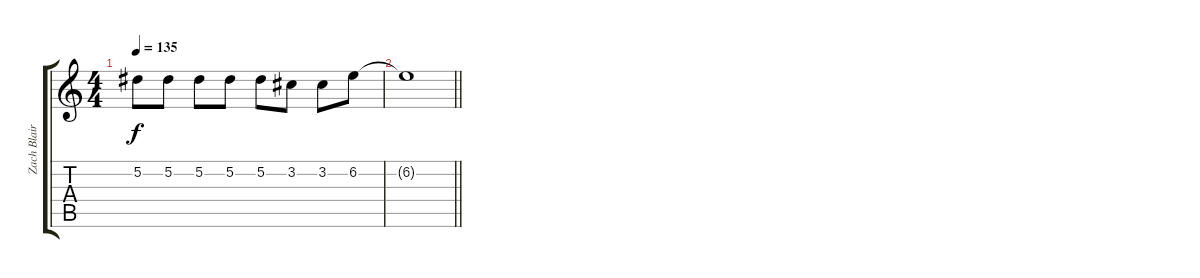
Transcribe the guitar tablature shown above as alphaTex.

\track ("Zach Blair - Vocals" "Zach Blair") {instrument distortionguitar}
\staff {score tabs}
\tuning (Eb4 Bb3 Gb3 Db3 Ab2 Eb2) {hide}
\ts (4 4)
\tempo 135
\clef g2
\ks c
5.2.8{dy f} 5.2.8 5.2.8 5.2.8 5.2.8 3.2.8 3.2.8 6.2.8 |
\barLineRight lightlight
6.2{t}.1
